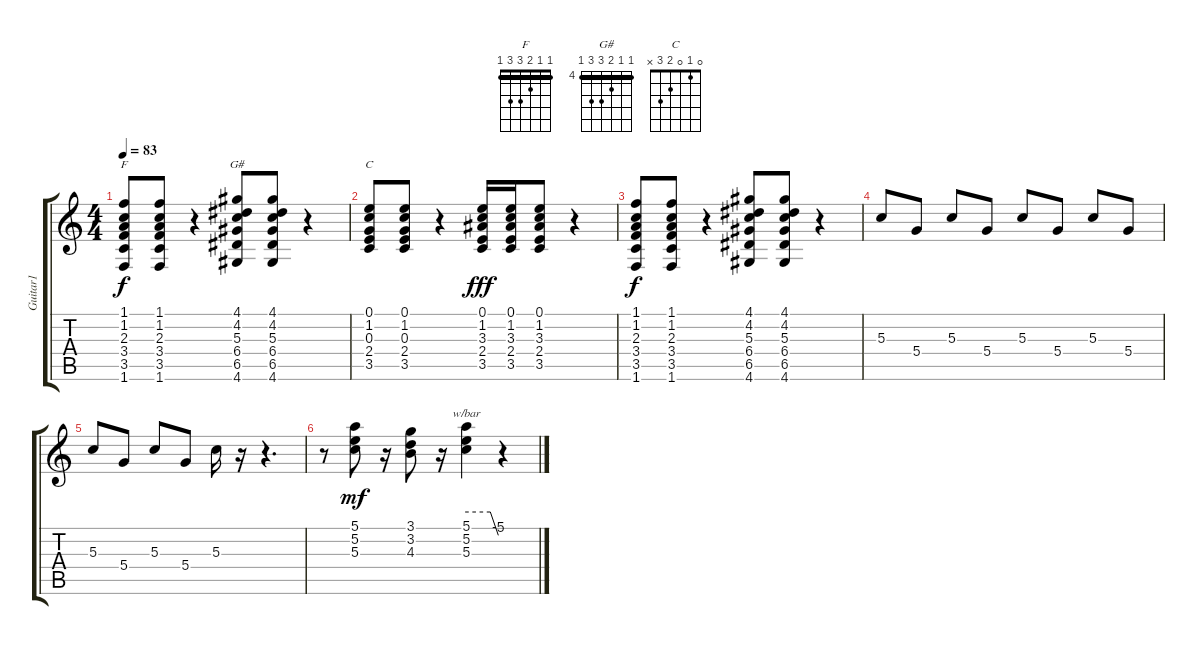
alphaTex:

\track ("Guitar1" "Guitar1") {instrument electricguitarclean}
\staff {score tabs}
\tuning (E4 B3 G3 D3 A2 E2) {hide}
\chord ("F" 1 1 2 3 3 1) {barre 1}
\chord ("G#" 4 4 5 6 6 4) {firstfret 4 barre 4}
\chord ("C" 0 1 0 2 3 x)
\ts (4 4)
\tempo 83
\clef g2
\ks c
(1.1 1.2 2.3 3.4 3.5 1.6).8{ch "F" dy f} (1.1 1.2 2.3 3.4 3.5 1.6).8 r.4 (4.1 4.2 5.3 6.4 6.5 4.6).8{ch "G#"} (4.1 4.2 5.3 6.4 6.5 4.6).8 r.4 |
(0.1 1.2 0.3 2.4 3.5).8{ch "C"} (0.1 1.2 0.3 2.4 3.5).8 r.4 (0.1 1.2 3.3 2.4 3.5).16{dy fff} (0.1 1.2 3.3 2.4 3.5).16 (0.1 1.2 3.3 2.4 3.5).8 r.4 |
(1.1 1.2 2.3 3.4 3.5 1.6).8{dy f} (1.1 1.2 2.3 3.4 3.5 1.6).8 r.4 (4.1 4.2 5.3 6.4 6.5 4.6).8 (4.1 4.2 5.3 6.4 6.5 4.6).8 r.4 |
5.3.8 5.4.8 5.3.8 5.4.8 5.3.8 5.4.8 5.3.8 5.4.8 |
5.3.8 5.4.8 5.3.8 5.4.8 5.3.16 r.16 r.4{d} |
r.8 (5.1 5.2 5.3).8{dy mf} r.16 (3.1 3.2 4.3).8 r.16 (5.1 5.2 5.3).4{tbe (custom default 0 0 45 0 60 -20)} r.4
